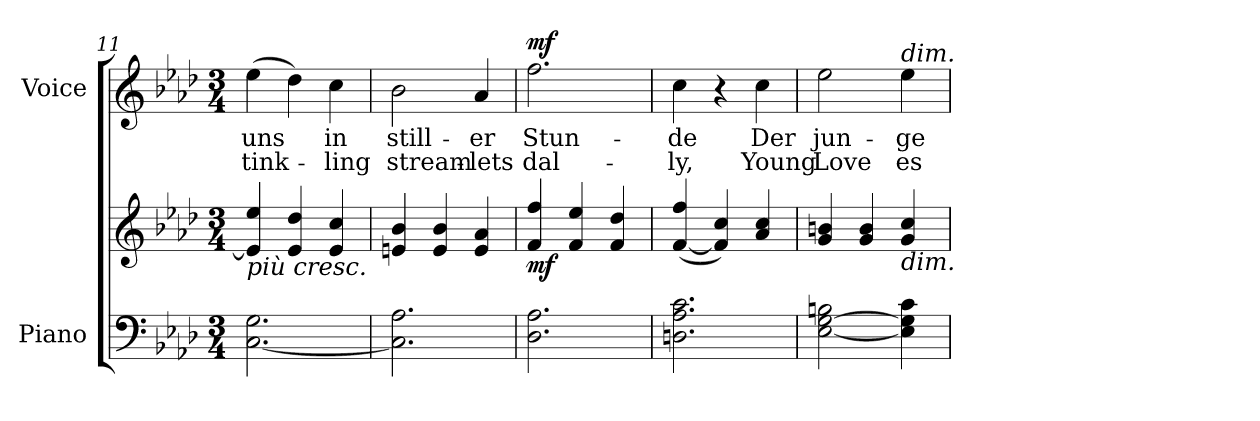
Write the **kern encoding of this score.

**kern	**kern	**dynam	**kern	**text	**text	**dynam
*part2	*part2	*part2	*part1	*part1	*part1	*part1
*staff3	*staff2	*staff2/3	*staff1	*staff1	*staff1	*staff1
*I"Piano	*	*	*I"Voice	*	*	*
*I'Pno	*	*	*	*	*	*
*clefF4	*clefG2	*	*clefG2	*	*	*
*k[b-e-a-d-]	*k[b-e-a-d-]	*	*k[b-e-a-d-]	*	*	*
*M3/4	*M3/4	*	*M3/4	*	*	*
=11	=11	=11	=11	=11	=11	=11
!	!LO:TX:b:i:t=più cresc.	!	!	!	!	!
!	!	!	!	!LO:LY:b	!LO:LY:b	!
[2.C\ 2.G\	4e-/] 4ee-/	.	(>4ee-\	uns	tink-	.
.	4e-/ 4dd-/	.	4dd-\)	.	.	.
!	!	!	!	!LO:LY:b	!LO:LY:b	!
.	4e-/ 4cc/	.	4cc\	in	-ling	.
=12	=12	=12	=12	=12	=12	=12
!	!	!	!	!LO:LY:b	!LO:LY:b	!
2.C\] 2.A-\	4en/ 4b-/	.	2b-\	still-	stream-	.
.	4e/ 4b-/	.	.	.	.	.
!	!	!	!	!LO:LY:b	!LO:LY:b	!
.	4e/ 4a-/	.	4a-/	-er	-lets	.
=13	=13	=13	=13	=13	=13	=13
!	!	!LO:DY:b	!	!LO:LY:b	!LO:LY:b	!LO:DY:a
2.D-\ 2.A-\	4f/ 4ff/	mf	2.ff\	Stun-	dal-	mf
.	4f/ 4ee-/	.	.	.	.	.
.	4f/ 4dd-/	.	.	.	.	.
!!LO:LB:g=z
=14	=14	=14	=14	=14	=14	=14
!	!	!	!	!LO:LY:b	!LO:LY:b	!
2.Dn\ 2.A-\ 2.c\	(>[4f/ 4ff/	.	4cc\	-de	-ly,	.
.	4f/] 4cc/)	.	4r	.	.	.
!	!	!	!	!LO:LY:b	!LO:LY:b	!
.	4a-/ 4cc/	.	4cc\	Der	Young	.
=15	=15	=15	=15	=15	=15	=15
!	!	!	!	!LO:LY:b	!LO:LY:b	!
[2E-\ [2G\ 2Bn\	4g/ 4bn/	.	2ee-\	jun-	Love	.
.	4g/ 4b/	.	.	.	.	.
!	!	!	!LO:TX:a:i:t=dim.	!	!	!
!	!LO:TX:b:i:t=dim.	!	!	!	!	!
!	!	!	!	!LO:LY:b	!LO:LY:b	!
4E-\] 4G\] 4c\	4g/ 4cc/	.	4ee-\	-ge	es-	.
=	=	=	=	=	=	=
*-	*-	*-	*-	*-	*-	*-
